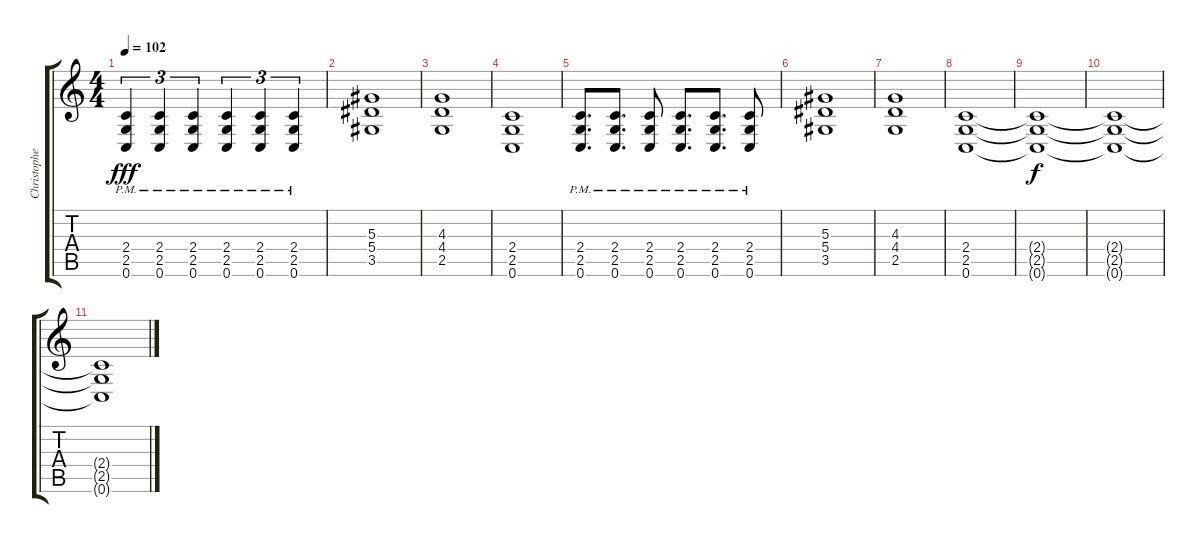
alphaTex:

\track ("Christopher Amott (Rythmus Guitar)" "Christophe") {instrument distortionguitar}
\staff {score tabs}
\tuning (C4 G3 Eb3 Bb2 F2 C2) {hide}
\ts (4 4)
\tempo 102
\clef g2
\ks c
(2.4{pm} 2.5{pm} 0.6{pm}).4{tu (3 2) dy fff} (2.4{pm} 2.5{pm} 0.6{pm}).4{tu (3 2)} (2.4{pm} 2.5{pm} 0.6{pm}).4{tu (3 2)} (2.4{pm} 2.5{pm} 0.6{pm}).4{tu (3 2)} (2.4{pm} 2.5{pm} 0.6{pm}).4{tu (3 2)} (2.4{pm} 2.5{pm} 0.6{pm}).4{tu (3 2)} |
(5.3 5.4 3.5).1 |
(4.3 4.4 2.5).1 |
(2.4 2.5 0.6).1 |
(2.4{pm} 2.5{pm} 0.6{pm}).8{d} (2.4{pm} 2.5{pm} 0.6{pm}).8{d} (2.4{pm} 2.5{pm} 0.6{pm}).8 (2.4{pm} 2.5{pm} 0.6{pm}).8{d} (2.4{pm} 2.5{pm} 0.6{pm}).8{d} (2.4{pm} 2.5{pm} 0.6{pm}).8 |
(5.3 5.4 3.5).1 |
(4.3 4.4 2.5).1 |
(2.4 2.5 0.6).1 |
(2.4{t} 2.5{t} 0.6{t}).1{dy f} |
(2.4{t} 2.5{t} 0.6{t}).1 |
(2.4{t} 2.5{t} 0.6{t}).1
